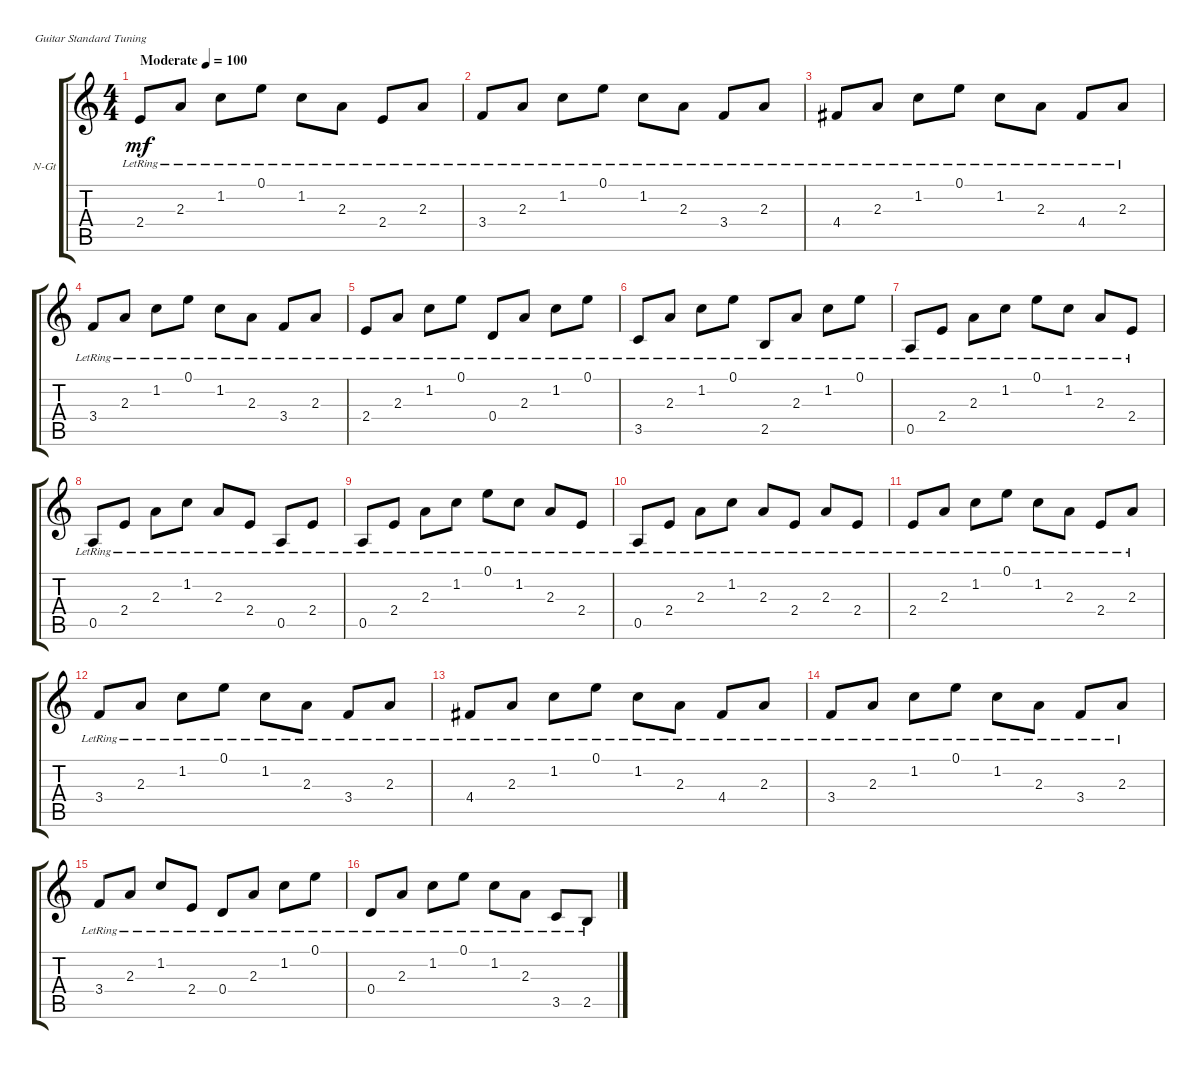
\bracketExtendMode groupsimilarinstruments
\firstSystemTrackNameOrientation horizontal
\otherSystemsTrackNameOrientation horizontal
\track ("Guitar" "N-Gt") {instrument acousticguitarnylon}
\staff {score tabs}
\tuning (E4 B3 G3 D3 A2 E2)
\ts (4 4)
\beaming (8 2 2 2 2)
\tempo (100 "Moderate")
\clef g2
\ks c
2.4{lr}.8{dy mf instrument acousticguitarnylon} 2.3{lr}.8 1.2{lr}.8 0.1{lr}.8 1.2{lr}.8 2.3{lr}.8 2.4{lr}.8 2.3{lr}.8 |
3.4{lr}.8 2.3{lr}.8 1.2{lr}.8 0.1{lr}.8 1.2{lr}.8 2.3{lr}.8 3.4{lr}.8 2.3{lr}.8 |
4.4{lr}.8 2.3{lr}.8 1.2{lr}.8 0.1{lr}.8 1.2{lr}.8 2.3{lr}.8 4.4{lr}.8 2.3{lr}.8 |
3.4{lr}.8 2.3{lr}.8 1.2{lr}.8 0.1{lr}.8 1.2{lr}.8 2.3{lr}.8 3.4{lr}.8 2.3{lr}.8 |
2.4{lr}.8 2.3{lr}.8 1.2{lr}.8 0.1{lr}.8 0.4{lr}.8 2.3{lr}.8 1.2{lr}.8 0.1{lr}.8 |
3.5{lr}.8 2.3{lr}.8 1.2{lr}.8 0.1{lr}.8 2.5{lr}.8 2.3{lr}.8 1.2{lr}.8 0.1{lr}.8 |
0.5{lr}.8 2.4{lr}.8 2.3{lr}.8 1.2{lr}.8 0.1{lr}.8 1.2{lr}.8 2.3{lr}.8 2.4{lr}.8 |
0.5{lr}.8 2.4{lr}.8 2.3{lr}.8 1.2{lr}.8 2.3{lr}.8 2.4{lr}.8 0.5{lr}.8 2.4{lr}.8 |
0.5{lr}.8 2.4{lr}.8 2.3{lr}.8 1.2{lr}.8 0.1{lr}.8 1.2{lr}.8 2.3{lr}.8 2.4{lr}.8 |
0.5{lr}.8 2.4{lr}.8 2.3{lr}.8 1.2{lr}.8 2.3{lr}.8 2.4{lr}.8 2.3{lr}.8 2.4{lr}.8 |
2.4{lr}.8 2.3{lr}.8 1.2{lr}.8 0.1{lr}.8 1.2{lr}.8 2.3{lr}.8 2.4{lr}.8 2.3{lr}.8 |
3.4{lr}.8 2.3{lr}.8 1.2{lr}.8 0.1{lr}.8 1.2{lr}.8 2.3{lr}.8 3.4{lr}.8 2.3{lr}.8 |
4.4{lr}.8 2.3{lr}.8 1.2{lr}.8 0.1{lr}.8 1.2{lr}.8 2.3{lr}.8 4.4{lr}.8 2.3{lr}.8 |
3.4{lr}.8 2.3{lr}.8 1.2{lr}.8 0.1{lr}.8 1.2{lr}.8 2.3{lr}.8 3.4{lr}.8 2.3{lr}.8 |
3.4{lr}.8 2.3{lr}.8 1.2{lr}.8 2.4{lr}.8 0.4{lr}.8 2.3{lr}.8 1.2{lr}.8 0.1{lr}.8 |
0.4{lr}.8 2.3{lr}.8 1.2{lr}.8 0.1{lr}.8 1.2{lr}.8 2.3{lr}.8 3.5{lr}.8 2.5{lr}.8
